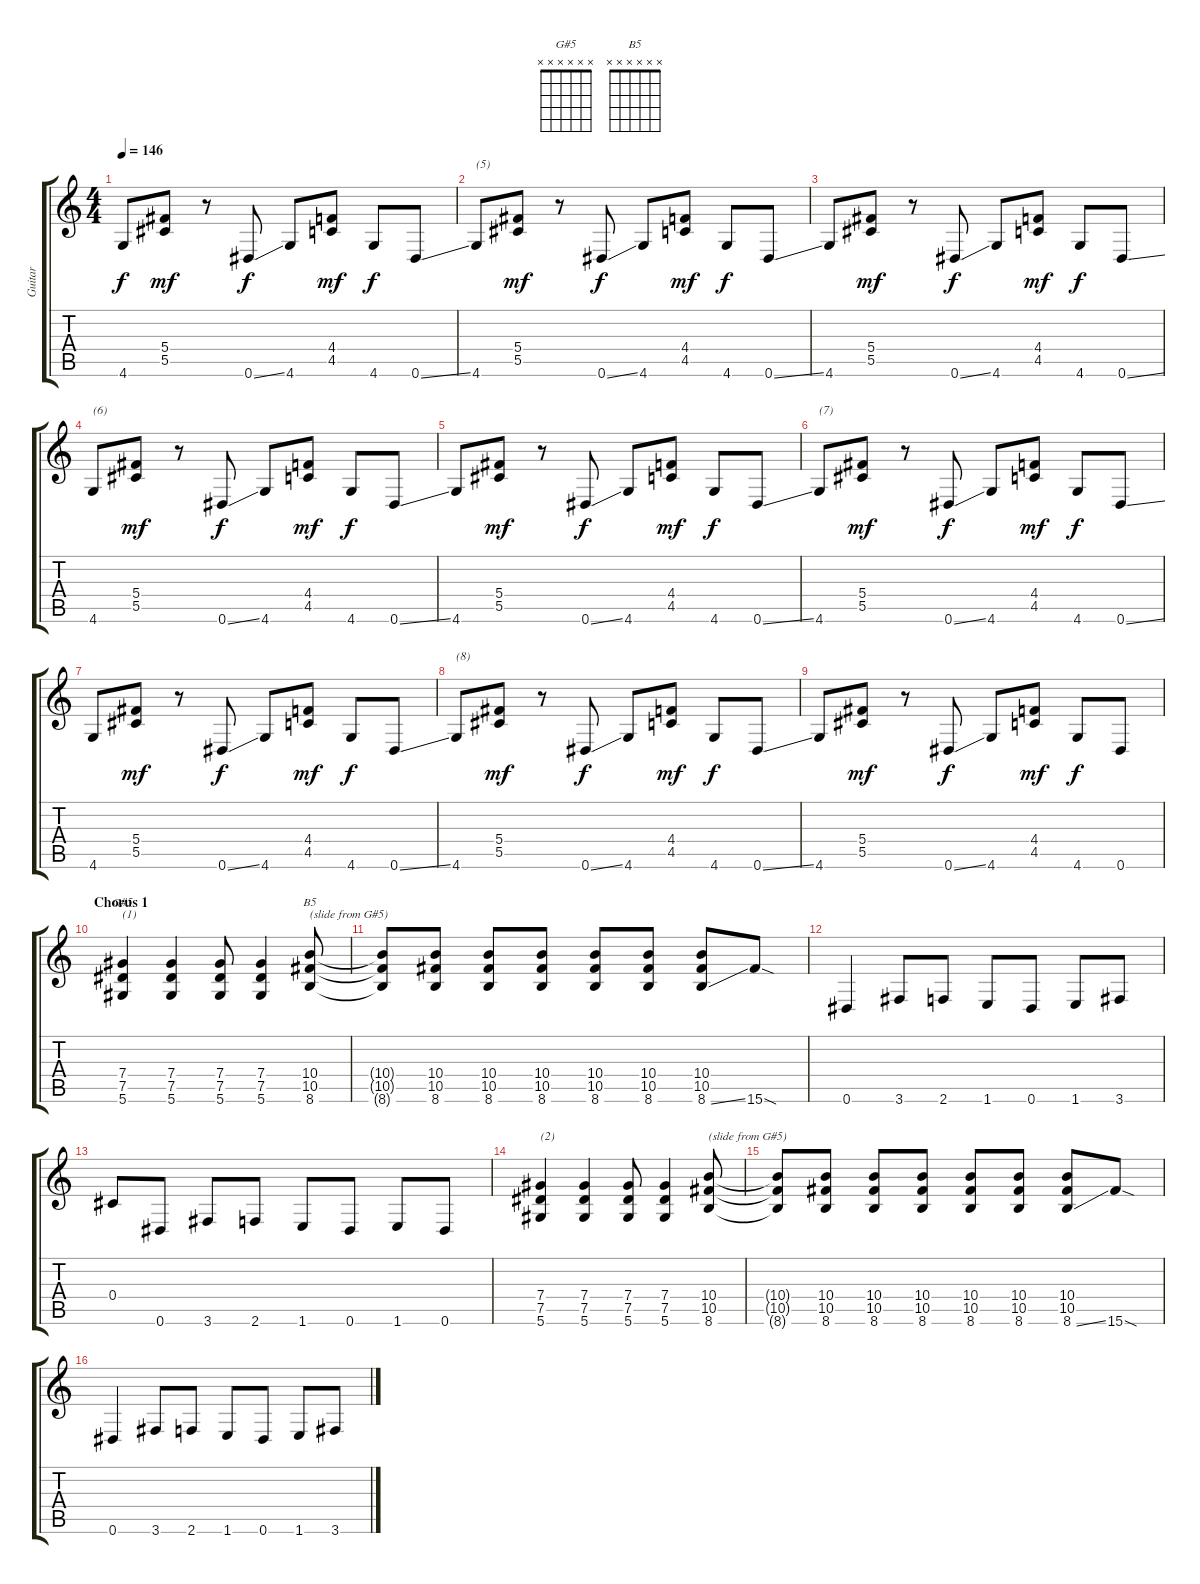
\track ("Guitar" "Guitar") {instrument distortionguitar}
\staff {score tabs}
\tuning (Eb4 Bb3 Gb3 Db3 Ab2 Eb2) {hide}
\chord ("G#5" x x x x x x)
\chord ("B5" x x x x x x)
\ts (4 4)
\tempo 146
\clef g2
\ks c
4.6.8{dy f} (5.4 5.5).8{dy mf} r.8 0.6{ss}.8{dy f} 4.6.8 (4.4 4.5).8{dy mf} 4.6.8{dy f} 0.6{ss}.8 |
4.6.8{txt "(5)"} (5.4 5.5).8{dy mf} r.8 0.6{ss}.8{dy f} 4.6.8 (4.4 4.5).8{dy mf} 4.6.8{dy f} 0.6{ss}.8 |
4.6.8 (5.4 5.5).8{dy mf} r.8 0.6{ss}.8{dy f} 4.6.8 (4.4 4.5).8{dy mf} 4.6.8{dy f} 0.6{ss}.8 |
4.6.8{txt "(6)"} (5.4 5.5).8{dy mf} r.8 0.6{ss}.8{dy f} 4.6.8 (4.4 4.5).8{dy mf} 4.6.8{dy f} 0.6{ss}.8 |
4.6.8 (5.4 5.5).8{dy mf} r.8 0.6{ss}.8{dy f} 4.6.8 (4.4 4.5).8{dy mf} 4.6.8{dy f} 0.6{ss}.8 |
4.6.8{txt "(7)"} (5.4 5.5).8{dy mf} r.8 0.6{ss}.8{dy f} 4.6.8 (4.4 4.5).8{dy mf} 4.6.8{dy f} 0.6{ss}.8 |
4.6.8 (5.4 5.5).8{dy mf} r.8 0.6{ss}.8{dy f} 4.6.8 (4.4 4.5).8{dy mf} 4.6.8{dy f} 0.6{ss}.8 |
4.6.8{txt "(8)"} (5.4 5.5).8{dy mf} r.8 0.6{ss}.8{dy f} 4.6.8 (4.4 4.5).8{dy mf} 4.6.8{dy f} 0.6{ss}.8 |
4.6.8 (5.4 5.5).8{dy mf} r.8 0.6{ss}.8{dy f} 4.6.8 (4.4 4.5).8{dy mf} 4.6.8{dy f} 0.6.8 |
\section ("" "Chorus 1")
(7.4 7.5 5.6).4{ch "G#5" txt "(1)"} (7.4 7.5 5.6).4 (7.4 7.5 5.6).8 (7.4 7.5 5.6).4 (10.4 10.5 8.6).8{ch "B5" txt "(slide from G#5)"} |
(10.4{t} 10.5{t} 8.6{t}).8 (10.4 10.5 8.6).8 (10.4 10.5 8.6).8 (10.4 10.5 8.6).8 (10.4 10.5 8.6).8 (10.4 10.5 8.6).8 (10.4 10.5 8.6{ss}).8 15.6{sod}.8 |
0.6.4 3.6.8 2.6.8 1.6.8 0.6.8 1.6.8 3.6.8 |
0.4.8 0.6.8 3.6.8 2.6.8 1.6.8 0.6.8 1.6.8 0.6.8 |
(7.4 7.5 5.6).4{txt "(2)"} (7.4 7.5 5.6).4 (7.4 7.5 5.6).8 (7.4 7.5 5.6).4 (10.4 10.5 8.6).8{txt "(slide from G#5)"} |
(10.4{t} 10.5{t} 8.6{t}).8 (10.4 10.5 8.6).8 (10.4 10.5 8.6).8 (10.4 10.5 8.6).8 (10.4 10.5 8.6).8 (10.4 10.5 8.6).8 (10.4 10.5 8.6{ss}).8 15.6{sod}.8 |
0.6.4 3.6.8 2.6.8 1.6.8 0.6.8 1.6.8 3.6.8
